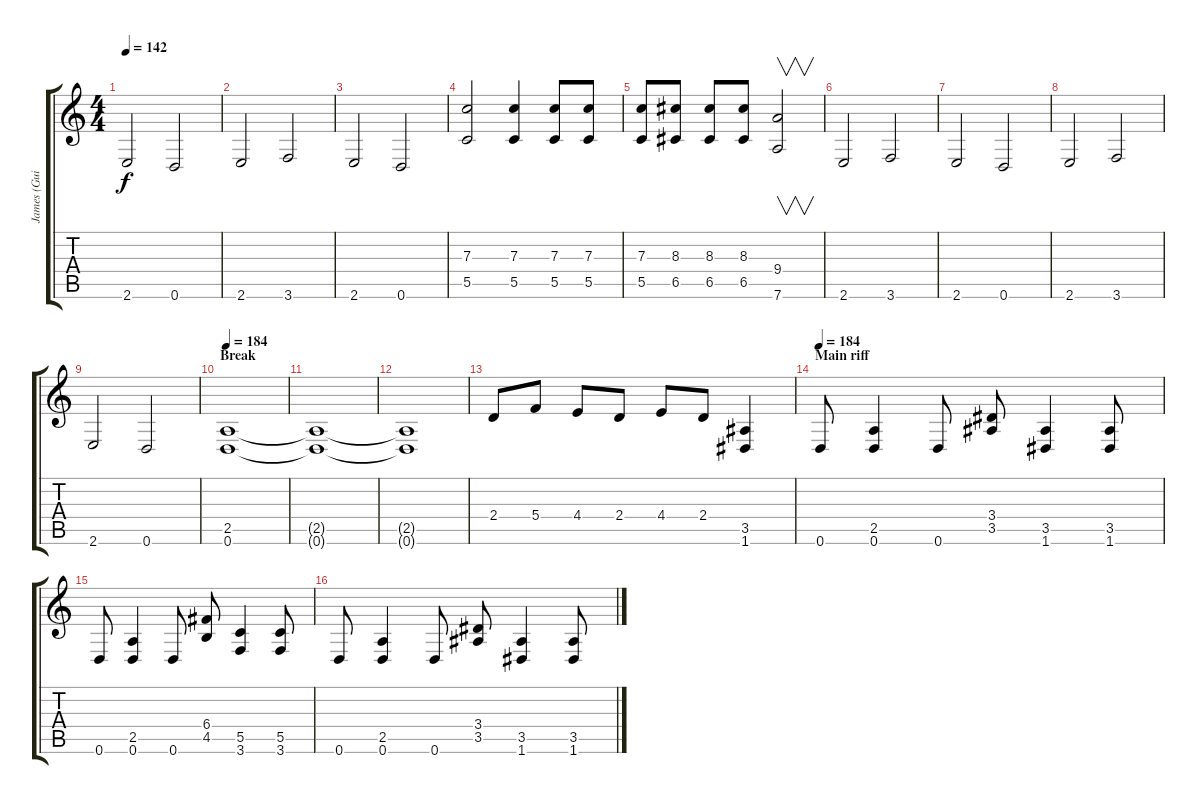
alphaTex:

\track ("James (Guitar)" "James (Gui") {instrument overdrivenguitar}
\staff {score tabs}
\tuning (D4 A3 F3 C3 G2 D2) {hide}
\ts (4 4)
\tempo 142
\clef g2
\ks c
2.6.2{dy f} 0.6.2 |
2.6.2 3.6.2 |
2.6.2 0.6.2 |
(7.3 5.5).2 (7.3 5.5).4 (7.3 5.5).8 (7.3 5.5).8 |
(7.3 5.5).8 (8.3 6.5).8 (8.3 6.5).8 (8.3 6.5).8 (9.4 7.6).2{v} |
2.6.2 3.6.2 |
2.6.2 0.6.2 |
2.6.2 3.6.2 |
2.6.2 0.6.2 |
\section ("" "Break")
\tempo 184
(2.5 0.6).1 |
(2.5{t} 0.6{t}).1 |
(2.5{t} 0.6{t}).1 |
2.4.8 5.4.8 4.4.8 2.4.8 4.4.8 2.4.8 (3.5 1.6).4 |
\section ("" "Main riff")
\tempo 184
0.6.8 (2.5 0.6).4 0.6.8 (3.4 3.5).8 (3.5 1.6).4 (3.5 1.6).8 |
0.6.8 (2.5 0.6).4 0.6.8 (6.4 4.5).8 (5.5 3.6).4 (5.5 3.6).8 |
0.6.8 (2.5 0.6).4 0.6.8 (3.4 3.5).8 (3.5 1.6).4 (3.5 1.6).8
